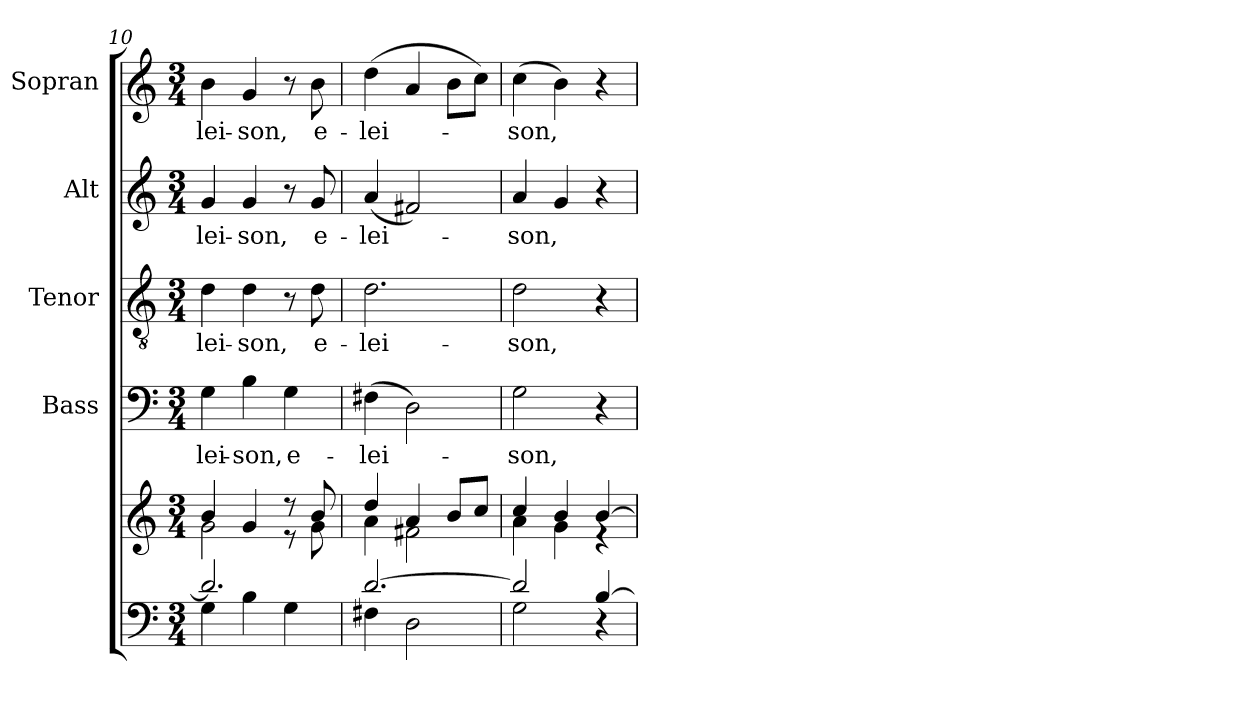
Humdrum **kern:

**kern	**kern	**kern	**text	**kern	**text	**kern	**text	**kern	**text
*part5	*part5	*part4	*part4	*part3	*part3	*part2	*part2	*part1	*part1
*staff6	*staff5	*staff4	*staff4	*staff3	*staff3	*staff2	*staff2	*staff1	*staff1
*	*	*I"Bass	*	*I"Tenor	*	*I"Alt	*	*I"Sopran	*
*	*	*I'B.	*	*I'T.	*	*I'A.	*	*I'S.	*
*clefF4	*clefG2	*clefF4	*	*clefGv2	*	*clefG2	*	*clefG2	*
*k[]	*k[]	*k[]	*	*k[]	*	*k[]	*	*k[]	*
*C:	*C:	*C:	*	*C:	*	*C:	*	*C:	*
*M3/4	*M3/4	*M3/4	*	*M3/4	*	*M3/4	*	*M3/4	*
=10	=10	=10	=10	=10	=10	=10	=10	=10	=10
*^	*^	*	*	*	*	*	*	*	*
!	!	!	!	!	!LO:LY:b	!	!LO:LY:b	!	!LO:LY:b	!	!LO:LY:b
2.d/]	4G\	4b/	2g\	4G\	-lei-	4d\	-lei-	4g/	-lei-	4b\	-lei-
!	!	!	!	!	!LO:LY:b	!	!LO:LY:b	!	!LO:LY:b	!	!LO:LY:b
.	4B\	4g/	.	4B\	-son,	4d\	-son,	4g/	-son,	4g/	-son,
!	!	!	!	!	!LO:LY:b	!	!	!	!	!	!
.	4G\	8r	8r	4G\	e-	8r	.	8r	.	8r	.
!	!	!	!	!	!	!	!LO:LY:b	!	!LO:LY:b	!	!LO:LY:b
.	.	8b/	8g\	.	.	8d\	e-	8g/	e-	8b\	e-
=11	=11	=11	=11	=11	=11	=11	=11	=11	=11	=11	=11
!	!	!	!	!	!LO:LY:b	!	!LO:LY:b	!	!LO:LY:b	!	!LO:LY:b
[>2.d/	4F#X\	4dd/	4a\	(>4F#X\	-lei-	2.d\	-lei-	(<4a/	-lei-	(>4dd\	-lei-
.	2D\	4a/	2f#X\	2D\)	.	.	.	2f#X/)	.	4a/	.
.	.	8b/L	.	.	.	.	.	.	.	8b\L	.
.	.	8cc/J	.	.	.	.	.	.	.	8cc\J)	.
=12	=12	=12	=12	=12	=12	=12	=12	=12	=12	=12	=12
!	!	!	!	!	!LO:LY:b	!	!LO:LY:b	!	!LO:LY:b	!	!LO:LY:b
2d/]	2G\	4cc/	4a\	2G\	-son,	2d\	-son,	4a/	-son,	(>4cc\	-son,
.	.	4b/	4g\	.	.	.	.	4g/	.	4b\)	.
[>4B/	4rC	[>4b/	4rd	4r	.	4r	.	4r	.	4r	.
*v	*v	*	*	*	*	*	*	*	*	*	*
*	*v	*v	*	*	*	*	*	*	*	*
=	=	=	=	=	=	=	=	=	=
*-	*-	*-	*-	*-	*-	*-	*-	*-	*-
